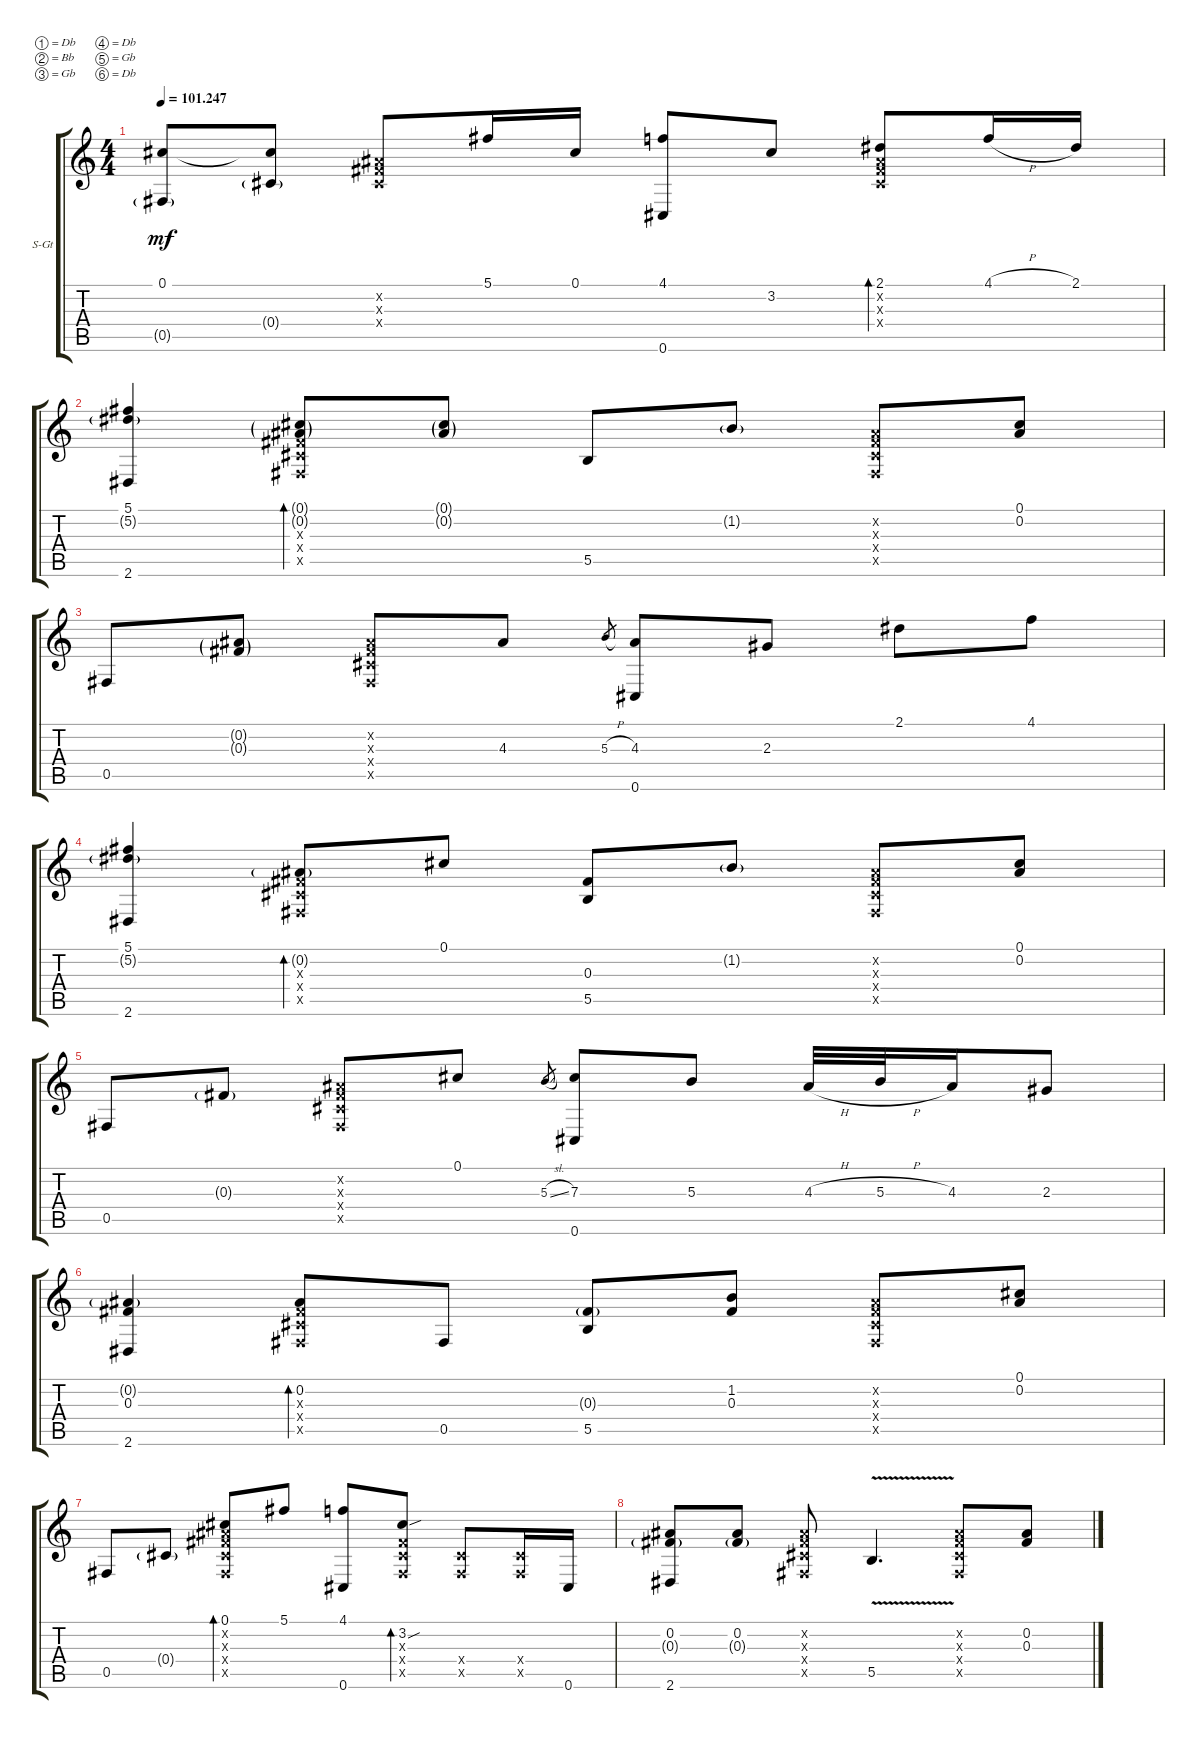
\defaultSystemsLayout 4
\bracketExtendMode groupsimilarinstruments
\firstSystemTrackNameOrientation horizontal
\otherSystemsTrackNameOrientation horizontal
\track ("Steel Guitar" "S-Gt") {instrument acousticguitarsteel}
\staff {score tabs}
\tuning (Db4 Bb3 Gb3 Db3 Gb2 Db2)
\ts (4 4)
\tempo
101.247
\accidentals auto
\clef g2
\ottava regular
\simile none
\ks c
(0.5{g} 0.1{t}).8{dy mf} (0.1{t} 0.4{g}).8 (0.4{x} 0.3{x} 0.2{x}).8 5.1.16 0.1.16 (0.6 4.1).8 3.2.8 (2.1 0.2{x} 0.3{x} 0.4{x}).8{bd 30} 4.1{h}.16 2.1.16 |
(2.6 5.1 5.2{g}).4 (0.5{x} 0.4{x} 0.3{x} 0.1{g} 0.2{g}).8{bd 30} (0.1{g} 0.2{g}).8 5.5.8 1.2{g}.8 (0.4{x} 0.2{x} 0.3{x} 0.5{x}).8 (0.1 0.2).8 |
0.5.8 (0.2{g} 0.3{g}).8 (0.3{x} 0.4{x} 0.2{x} 0.5{x}).8 4.3.8 5.3{h}.8{gr} (4.3 0.6).8 2.3.8 2.1.8 4.1.8 |
(2.6 5.1 5.2{g}).4 (0.5{x} 0.4{x} 0.3{x} 0.2{g}).8{bd 30} 0.1.8 (5.5 0.3).8 1.2{g}.8 (0.4{x} 0.2{x} 0.3{x} 0.5{x}).8 (0.1 0.2).8 |
0.5.8 0.3{g}.8 (0.3{x} 0.4{x} 0.2{x} 0.5{x}).8 0.1.8 5.3{sl}.8{gr} (7.3 0.6).8 5.3.8 4.3{h}.32 5.3{h}.32 4.3.16 2.3.8 |
(2.6 0.2{g} 0.3).4 (0.3{x} 0.2 0.4{x} 0.5{x}).8{bd 30} 0.5.8 (5.5 0.3{g}).8 (1.2 0.3).8 (0.2{x} 0.3{x} 0.4{x} 0.5{x}).8 (0.1 0.2).8 |
0.5.8 0.4{g}.8 (0.5{x} 0.4{x} 0.3{x} 0.2{x} 0.1).8{bd 30} 5.1.8 (4.1 0.6).8 (3.2{sou} 0.4{x} 0.5{x} 0.3{x}).8{bd 30} (0.5{x} 0.4{x}).8 (0.5{x} 0.4{x}).16 0.6.16 |
(2.6 0.2 0.3{g}).8 (0.2 0.3{g}).8 (0.5{x} 0.4{x} 0.3{x} 0.2{x}).8 5.5{v}.4{d} (0.5{x} 0.4{x} 0.3{x} 0.2{x}).8 (0.2 0.3).8
